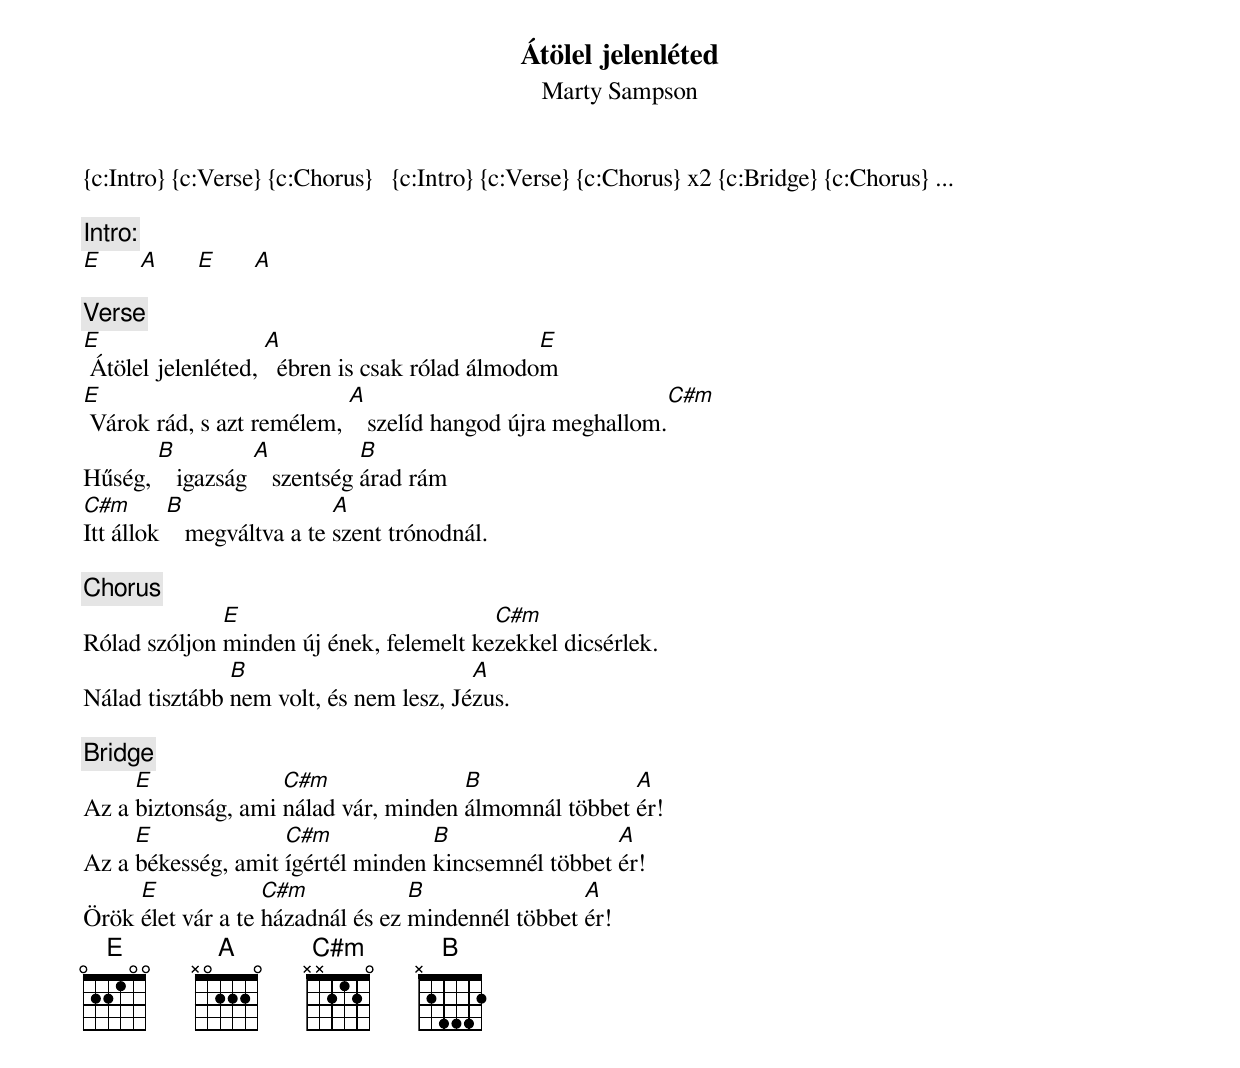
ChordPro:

{title:Átölel jelenléted}
{subtitle:Marty Sampson}

{c:Intro} {c:Verse} {c:Chorus}   {c:Intro} {c:Verse} {c:Chorus} x2 {c:Bridge} {c:Chorus} ...

{c:Intro:}
[E]      [A]      [E]      [A]

{c:Verse}
[E] Átölel jelenléted, [A]  ébren is csak rólad álmodo[E]m
[E] Várok rád, s azt remélem, [A]   szelíd hangod újra meghallom.[C#m]
Hűség, [B]   igazság [A]   szentség [B]árad rám
[C#m]Itt állok [B]   megváltva a te [A]szent trónodnál.

{c:Chorus}
Rólad szóljon [E]minden új ének, felemelt ke[C#m]zekkel dicsérlek.
Nálad tisztább [B]nem volt, és nem lesz, Jé[A]zus.

{c:Bridge}
Az a [E]biztonság, ami [C#m]nálad vár, minden [B]álmomnál többet [A]ér!
Az a [E]békesség, amit [C#m]ígértél minden [B]kincsemnél többet [A]ér!
Örök [E]élet vár a te [C#m]házadnál és ez [B]mindennél többet [A]ér!
